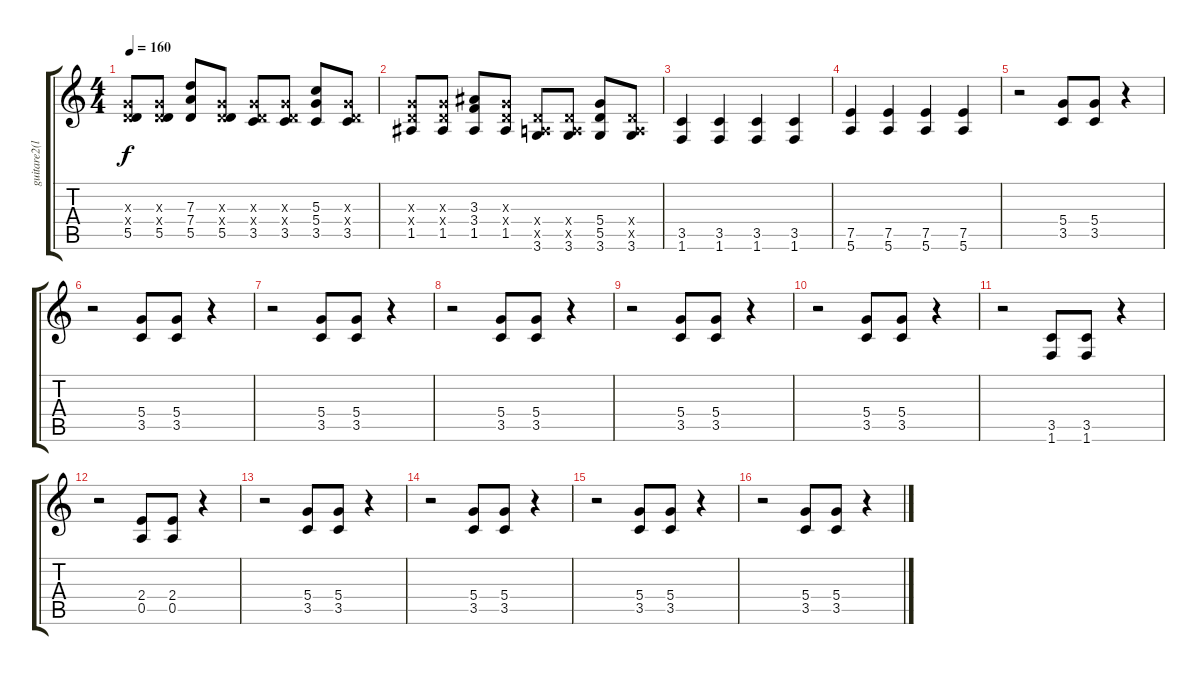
\track ("guitare2(lars)" "guitare2(l") {instrument distortionguitar}
\staff {score tabs}
\tuning (E4 B3 G3 D3 A2 E2) {hide}
\ts (4 4)
\tempo 160
\clef g2
\ks c
(0.3{x} 0.4{x} 5.5).8{dy f} (0.3{x} 0.4{x} 5.5).8 (7.3 7.4 5.5).8 (0.3{x} 0.4{x} 5.5).8 (0.3{x} 0.4{x} 3.5).8 (0.3{x} 0.4{x} 3.5).8 (5.3 5.4 3.5).8 (0.3{x} 0.4{x} 3.5).8 |
(0.3{x} 0.4{x} 1.5).8 (0.3{x} 0.4{x} 1.5).8 (3.3 3.4 1.5).8 (0.3{x} 0.4{x} 1.5).8 (0.4{x} 0.5{x} 3.6).8 (0.4{x} 0.5{x} 3.6).8 (5.4 5.5 3.6).8 (0.4{x} 0.5{x} 3.6).8 |
(3.5 1.6).4 (3.5 1.6).4 (3.5 1.6).4 (3.5 1.6).4 |
(7.5 5.6).4 (7.5 5.6).4 (7.5 5.6).4 (7.5 5.6).4 |
r.2 (5.4 3.5).8 (5.4 3.5).8 r.4 |
r.2 (5.4 3.5).8 (5.4 3.5).8 r.4 |
r.2 (5.4 3.5).8 (5.4 3.5).8 r.4 |
r.2 (5.4 3.5).8 (5.4 3.5).8 r.4 |
r.2 (5.4 3.5).8 (5.4 3.5).8 r.4 |
r.2 (5.4 3.5).8 (5.4 3.5).8 r.4 |
r.2 (3.5 1.6).8 (3.5 1.6).8 r.4 |
r.2 (2.4 0.5).8 (2.4 0.5).8 r.4 |
r.2 (5.4 3.5).8 (5.4 3.5).8 r.4 |
r.2 (5.4 3.5).8 (5.4 3.5).8 r.4 |
r.2 (5.4 3.5).8 (5.4 3.5).8 r.4 |
r.2 (5.4 3.5).8 (5.4 3.5).8 r.4
